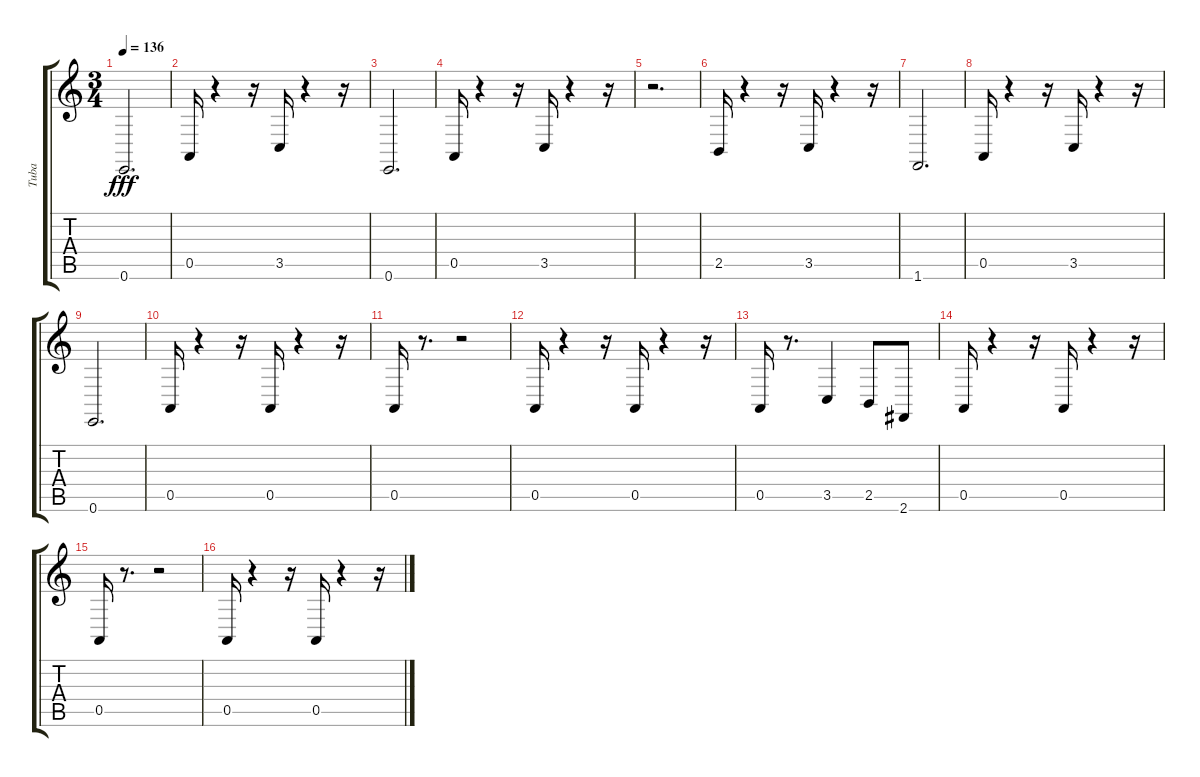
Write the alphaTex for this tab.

\track ("Tuba" "Tuba") {instrument tuba}
\staff {score tabs}
\tuning (E4 B3 G3 D3 A2 E2) {hide}
\ts (3 4)
\tempo 136
\clef g2
\ks c
0.6.2{d dy fff} |
0.5.16 r.4 r.16 3.5.16 r.4 r.16 |
0.6.2{d} |
0.5.16 r.4 r.16 3.5.16 r.4 r.16 |
r.2{d} |
2.5.16 r.4 r.16 3.5.16 r.4 r.16 |
1.6.2{d} |
0.5.16 r.4 r.16 3.5.16 r.4 r.16 |
0.6.2{d} |
0.5.16 r.4 r.16 0.5.16 r.4 r.16 |
0.5.16 r.8{d} r.2 |
0.5.16 r.4 r.16 0.5.16 r.4 r.16 |
0.5.16 r.8{d} 3.5.4 2.5.8 2.6.8 |
0.5.16 r.4 r.16 0.5.16 r.4 r.16 |
0.5.16 r.8{d} r.2 |
0.5.16 r.4 r.16 0.5.16 r.4 r.16
